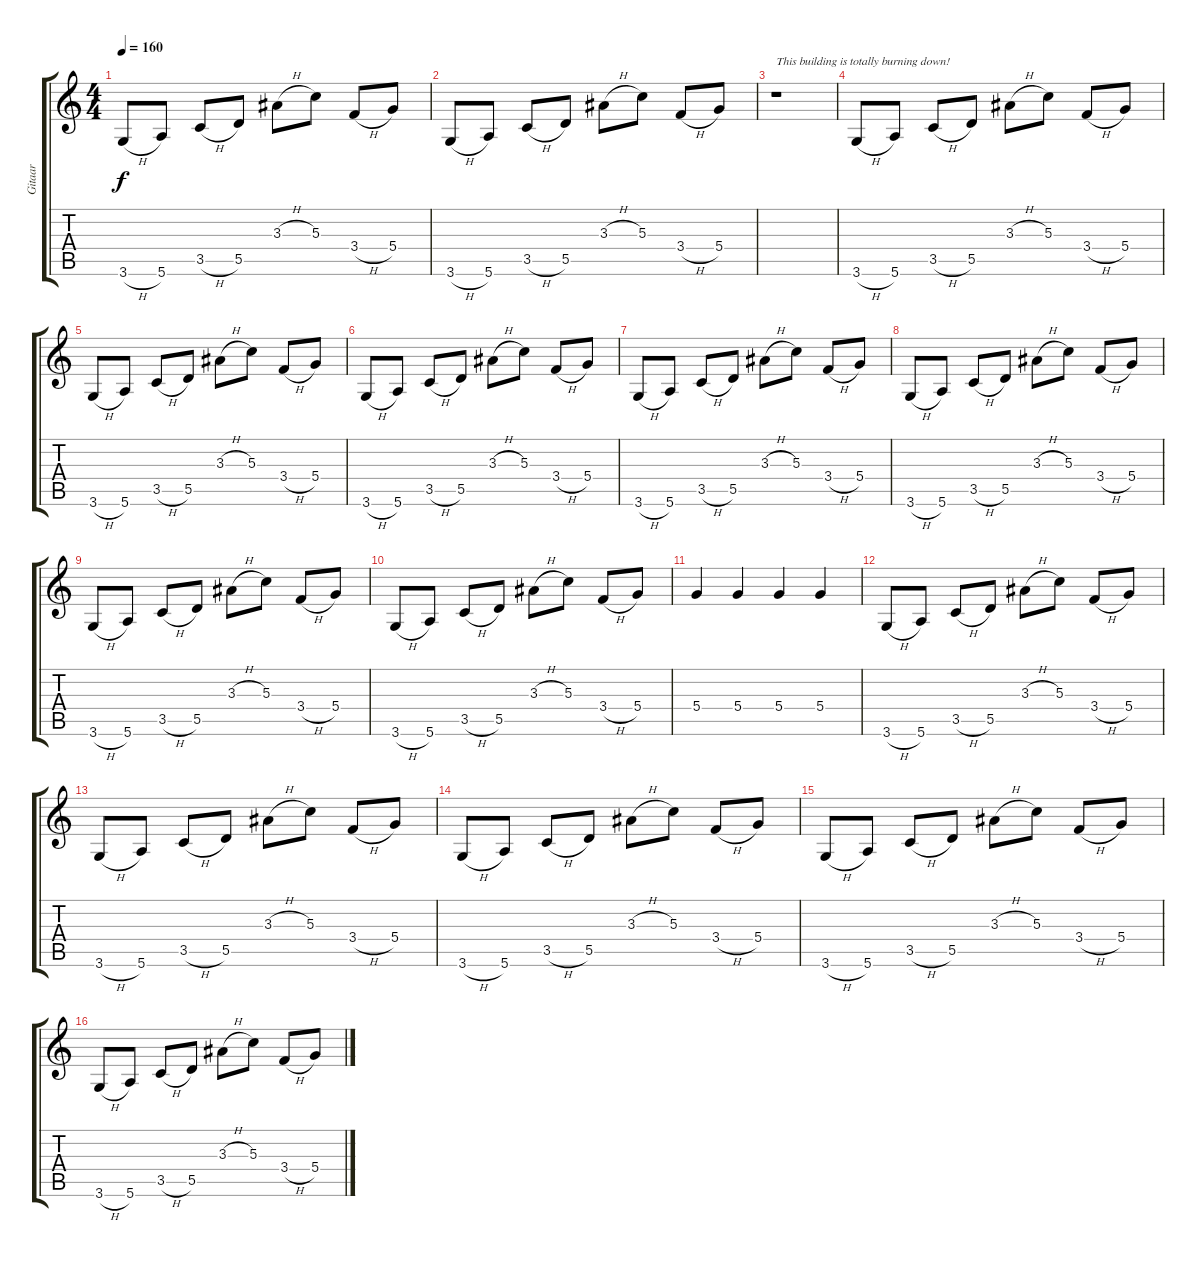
\track ("Gitaar" "Gitaar") {instrument distortionguitar}
\staff {score tabs}
\tuning (E4 B3 G3 D3 A2 E2) {hide}
\ts (4 4)
\tempo 160
\clef g2
\ks c
3.6{h}.8{dy f} 5.6.8 3.5{h}.8 5.5.8 3.3{h}.8 5.3.8 3.4{h}.8 5.4.8 |
3.6{h}.8 5.6.8 3.5{h}.8 5.5.8 3.3{h}.8 5.3.8 3.4{h}.8 5.4.8 |
r.1{txt "This building is totally burning down!"} |
3.6{h}.8 5.6.8 3.5{h}.8 5.5.8 3.3{h}.8 5.3.8 3.4{h}.8 5.4.8 |
3.6{h}.8 5.6.8 3.5{h}.8 5.5.8 3.3{h}.8 5.3.8 3.4{h}.8 5.4.8 |
3.6{h}.8 5.6.8 3.5{h}.8 5.5.8 3.3{h}.8 5.3.8 3.4{h}.8 5.4.8 |
3.6{h}.8 5.6.8 3.5{h}.8 5.5.8 3.3{h}.8 5.3.8 3.4{h}.8 5.4.8 |
3.6{h}.8 5.6.8 3.5{h}.8 5.5.8 3.3{h}.8 5.3.8 3.4{h}.8 5.4.8 |
3.6{h}.8 5.6.8 3.5{h}.8 5.5.8 3.3{h}.8 5.3.8 3.4{h}.8 5.4.8 |
3.6{h}.8 5.6.8 3.5{h}.8 5.5.8 3.3{h}.8 5.3.8 3.4{h}.8 5.4.8 |
5.4.4 5.4.4 5.4.4 5.4.4 |
3.6{h}.8 5.6.8 3.5{h}.8 5.5.8 3.3{h}.8 5.3.8 3.4{h}.8 5.4.8 |
3.6{h}.8 5.6.8 3.5{h}.8 5.5.8 3.3{h}.8 5.3.8 3.4{h}.8 5.4.8 |
3.6{h}.8 5.6.8 3.5{h}.8 5.5.8 3.3{h}.8 5.3.8 3.4{h}.8 5.4.8 |
3.6{h}.8 5.6.8 3.5{h}.8 5.5.8 3.3{h}.8 5.3.8 3.4{h}.8 5.4.8 |
3.6{h}.8 5.6.8 3.5{h}.8 5.5.8 3.3{h}.8 5.3.8 3.4{h}.8 5.4.8
